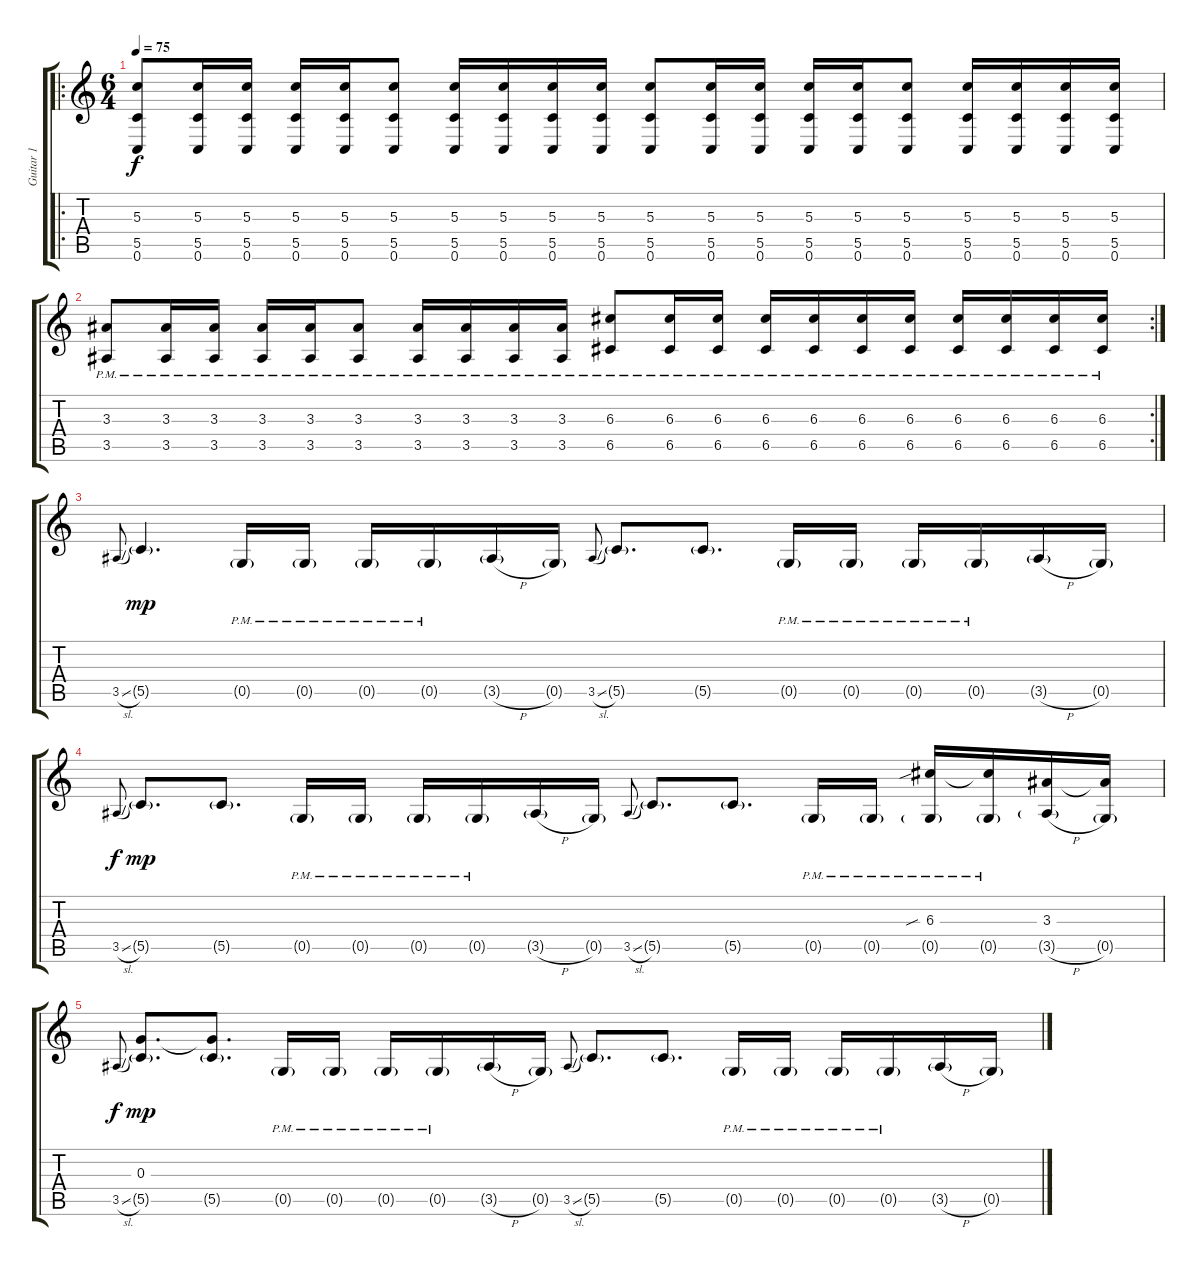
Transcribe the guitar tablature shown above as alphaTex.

\track ("Guitar 1" "Guitar 1") {instrument distortionguitar}
\staff {score tabs}
\tuning (E4 C4 G3 C3 G2 C2) {hide}
\ro
\ts (6 4)
\tempo 75
\clef g2
\ks c
(5.3 5.5 0.6).8{dy f} (5.3 5.5 0.6).16 (5.3 5.5 0.6).16 (5.3 5.5 0.6).16 (5.3 5.5 0.6).16 (5.3 5.5 0.6).8 (5.3 5.5 0.6).16 (5.3 5.5 0.6).16 (5.3 5.5 0.6).16 (5.3 5.5 0.6).16 (5.3 5.5 0.6).8 (5.3 5.5 0.6).16 (5.3 5.5 0.6).16 (5.3 5.5 0.6).16 (5.3 5.5 0.6).16 (5.3 5.5 0.6).8 (5.3 5.5 0.6).16 (5.3 5.5 0.6).16 (5.3 5.5 0.6).16 (5.3 5.5 0.6).16 |
\rc 2
(3.3{pm} 3.5{pm}).8 (3.3{pm} 3.5{pm}).16 (3.3{pm} 3.5{pm}).16 (3.3{pm} 3.5{pm}).16 (3.3{pm} 3.5{pm}).16 (3.3{pm} 3.5{pm}).8 (3.3{pm} 3.5{pm}).16 (3.3{pm} 3.5{pm}).16 (3.3{pm} 3.5{pm}).16 (3.3{pm} 3.5{pm}).16 (6.3{pm} 6.5{pm}).8 (6.3{pm} 6.5{pm}).16 (6.3{pm} 6.5{pm}).16 (6.3{pm} 6.5{pm}).16 (6.3{pm} 6.5{pm}).16 (6.3{pm} 6.5{pm}).16 (6.3{pm} 6.5{pm}).16 (6.3{pm} 6.5{pm}).16 (6.3{pm} 6.5{pm}).16 (6.3{pm} 6.5{pm}).16 (6.3{pm} 6.5{pm}).16 |
3.5{sl}.8{gr onbeat} 5.5{g}.4{d dy mp} 0.5{g pm}.16 0.5{g pm}.16 0.5{g pm}.16 0.5{g pm}.16 3.5{h g}.16 0.5{g}.16 3.5{sl}.8{gr onbeat} 5.5{g}.8{d} 5.5{g}.8{d} 0.5{g pm}.16 0.5{g pm}.16 0.5{g pm}.16 0.5{g pm}.16 3.5{h g}.16 0.5{g}.16 |
3.5{sl}.8{gr onbeat dy f} 5.5{g}.8{d dy mp} 5.5{g}.8{d} 0.5{g pm}.16 0.5{g pm}.16 0.5{g pm}.16 0.5{g pm}.16 3.5{h g}.16 0.5{g}.16 3.5{sl}.8{gr onbeat} 5.5{g}.8{d} 5.5{g}.8{d} 0.5{g pm}.16 0.5{g pm}.16 (6.3{sib} 0.5{g pm}).16 (6.3{t} 0.5{g pm}).16 (3.3 3.5{h g}).16 (3.3{t} 0.5{g}).16 |
3.5{sl}.8{gr onbeat dy f} (0.3 5.5{g}).8{d dy mp} (0.3{t} 5.5{g}).8{d} 0.5{g pm}.16 0.5{g pm}.16 0.5{g pm}.16 0.5{g pm}.16 3.5{h g}.16 0.5{g}.16 3.5{sl}.8{gr onbeat} 5.5{g}.8{d} 5.5{g}.8{d} 0.5{g pm}.16 0.5{g pm}.16 0.5{g pm}.16 0.5{g pm}.16 3.5{h g}.16 0.5{g}.16
